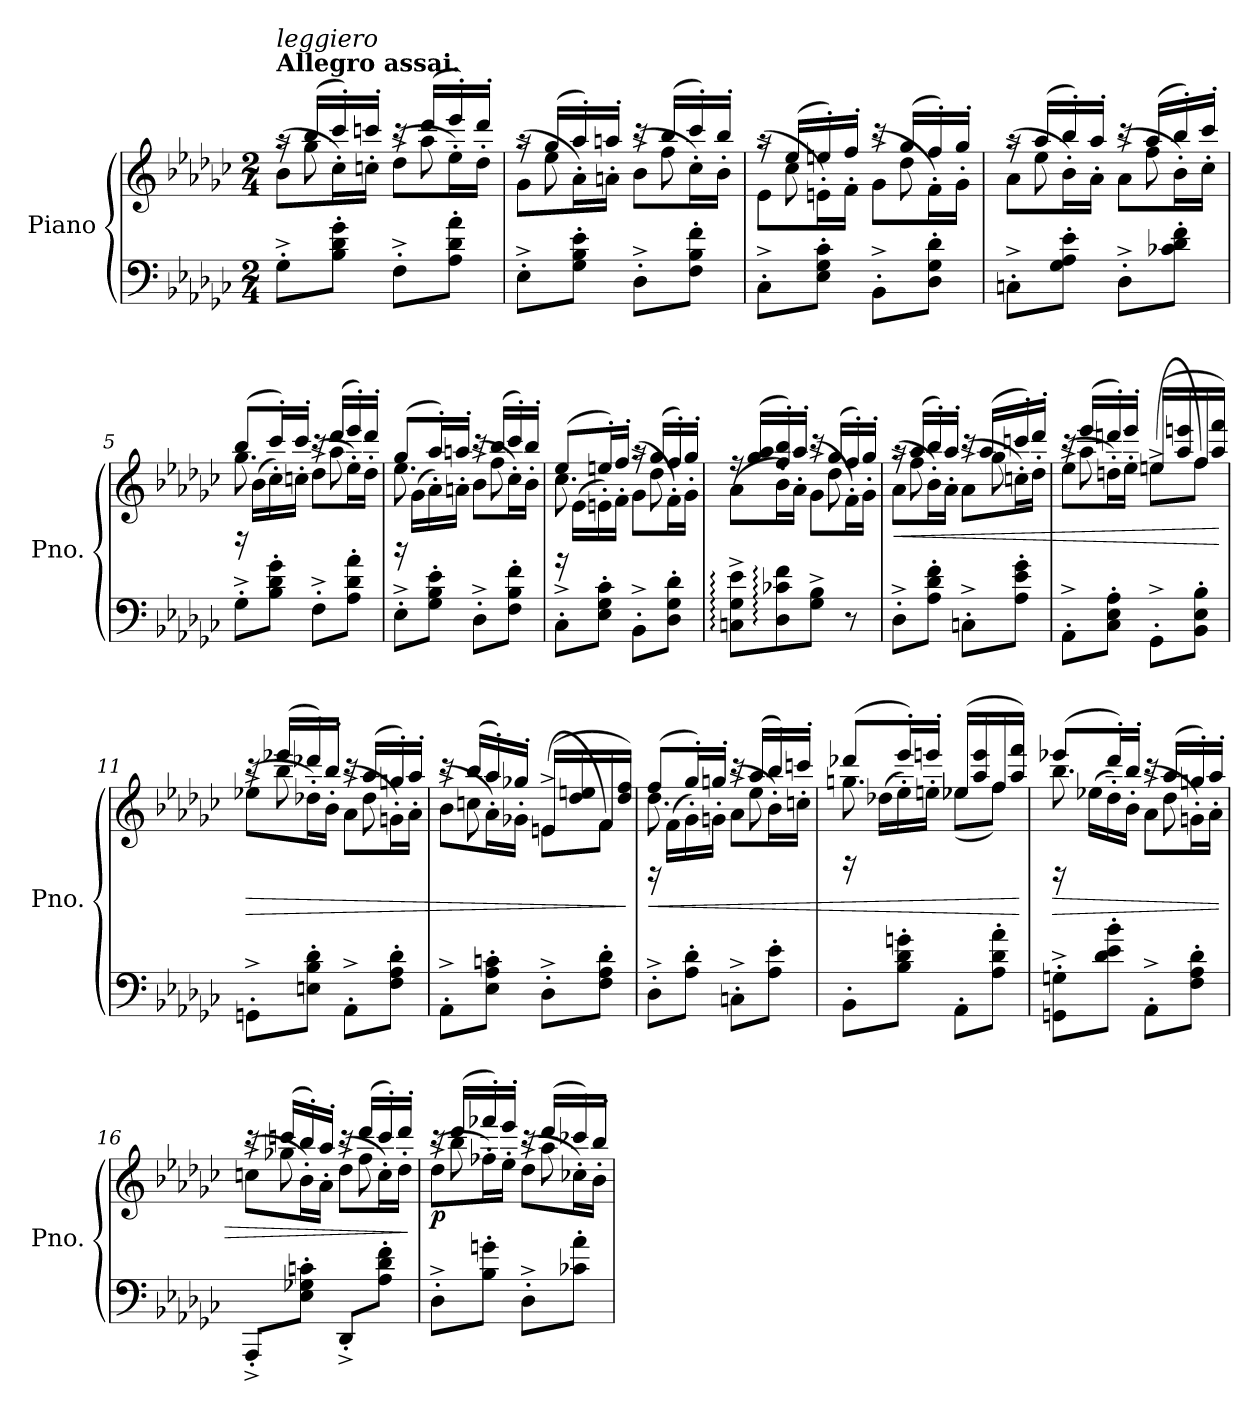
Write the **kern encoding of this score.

**kern	**kern	**dynam
*part1	*part1	*part1
*staff2	*staff1	*staff1/2
*I"Piano	*	*
*I'Pno.	*	*
*clefF4	*clefG2	*
*k[b-e-a-d-g-c-]	*k[b-e-a-d-g-c-]	*
*M2/4	*M2/4	*
*MM112	*MM112	*
=1	=1	=1
*	*^	*
*	*	*^	*
!	!LO:TX:a:B:t=Allegro assai.	!	!	!
!	!LO:TX:a:i:t=leggiero	!	!	!
8G-'^\L	16raa	16ryy	(<8b-^\L	.
.	(>16bb-/LL	8gg-\	.	.
8B-\' 8d-\' 8g-\'J	16ccc-'/)	.	16cc-'\L)	.
.	16cccn'/JJ	8ryy	16ccn'\JJ	.
8F'^\L	16rccc	.	(<8dd-^\L	.
.	(>16ddd-/LL	8aa-\	.	.
8A-\' 8d-\' 8a-\'J	16eee-'/)	.	16ee-'\L)	.
.	16ddd-'/JJ	16ryy	16dd-'\JJ	.
=2	=2	=2	=2	=2
8E-'^\L	16raa	16ryy	(<8g-^\L	.
.	(>16gg-/LL	8ee-\	.	.
8G-\' 8B-\' 8e-\'J	16aa-'/)	.	16a-'\L)	.
.	16aan'/JJ	8ryy	16an'\JJ	.
8D-'^\L	16rccc	.	(<8b-^\L	.
.	(>16bb-/LL	8ff\	.	.
8F\' 8B-\' 8f\'J	16ccc-'/)	.	16cc-'\L)	.
.	16bb-'/JJ	16ryy	16b-'\JJ	.
=3	=3	=3	=3	=3
8C-'^\L	16raa	16ryy	(<8e-^\L	.
.	(>16ee-/LL	8cc-\	.	.
8E-\' 8G-\' 8c-\'J	16een'/)	.	16en'\L)	.
.	16ff'/JJ	8ryy	16f'\JJ	.
8BB-'^\L	16rccc	.	(<8g-^\L	.
.	(>16gg-/LL	8dd-\	.	.
8D-\' 8G-\' 8d-\'J	16ff'/)	.	16f'\L)	.
.	16gg-'/JJ	16ryy	16g-'\JJ	.
=4	=4	=4	=4	=4
8Cn'^\L	16raa	16ryy	(<8a-^\L	.
.	(>16aa-/LL	8ee-\	.	.
8G-\' 8A-\' 8e-\'J	16bb-'/)	.	16b-'\L)	.
.	16aa-'/JJ	8ryy	16a-'\JJ	.
8D-'^\L	16rccc	.	(<8a-^\L	.
.	(>16aa-/LL	8ff\	.	.
8c-X\' 8d-\' 8f\'J	16bb-'/)	.	16b-'\L)	.
.	16ccc-'/JJ	16ryy	16cc-'\JJ	.
!!LO:LB:g=z	!!	!!
=5	=5	=5	=5	=5
8G-'^\L	(>8bb-/L	8.gg-\	16rF	.
.	.	.	(<16b-\LL	.
8B-\' 8d-\' 8g-\'J	16ccc-'/L)	.	16cc-'\)	.
.	16ccc-'/JJ	8ryy	16ccn'\JJ	.
8F'^\L	16rccc	.	(<8dd-^\L	.
.	(>16ddd-/LL	8aa-\	.	.
8A-\' 8d-\' 8a-\'J	16eee-'/)	.	16ee-'\L)	.
.	16ddd-'/JJ	16ryy	16dd-'\JJ	.
=6	=6	=6	=6	=6
8E-'^\L	(>8gg-/L	8.ee-\	16rD	.
.	.	.	(<16g-\LL	.
8G-\' 8B-\' 8e-\'J	16aa-'/L)	.	16a-'\)	.
.	16aan'/JJ	8ryy	16an'\JJ	.
8D-'^\L	16rccc	.	(<8b-^\L	.
.	(>16bb-/LL	8ff\	.	.
8F\' 8B-\' 8f\'J	16ccc-'/)	.	16cc-'\L)	.
.	16bb-'/JJ	16ryy	16b-'\JJ	.
=7	=7	=7	=7	=7
8C-'^\L	(>8ee-/L	8.cc-\	16rBB	.
.	.	.	(<16e-\LL	.
8E-\' 8G-\' 8c-\'J	16een'/L)	.	16en'\)	.
.	16ff'/JJ	8ryy	16f'\JJ	.
8BB-'^\L	16raa	.	(<8g-^\L	.
.	(>16gg-/LL	8dd-\	.	.
8D-\' 8G-\' 8d-\'J	16ff'/)	.	16f'\L)	.
.	16gg-'/JJ	16ryy	16g-'\JJ	.
=8	=8	=8	=8	=8
8Cn\:^ 8G-\:^ 8e-\:^L	16rff	16ryy	(<8a-\L	.
.	(>16gg-/ 16aa-/LL	16ryy@	.	.
8D-\: 8c-X\: 8f\:	16ff/' 16bb-/')	16ryy@	16b-'\L)	.
.	16aa-'/JJ	16ryy@	16a-'\JJ	.
8G-\^ 8B-\^J	16rccc	16ryy@	(<8g-^\L	.
.	(>16gg-/LL	8dd-\	.	.
8r	16ff'/)	.	16f'\L)	.
.	16gg-'/JJ	16ryy	16g-'\JJ	.
!!LO:LB:g=z	!!	!!
=9	=9	=9	=9	=9
!	!	!	!	!LO:HP:b
8D-'^\L	16raa	16ryy	(<8a-^\L	<
.	(>16aa-/LL	8ff\	.	.
8A-\' 8d-\' 8f\'J	16bb-'/)	.	16b-'\L)	.
.	16aa-'/JJ	8ryy	16a-'\JJ	.
8Cn'^\L	16rccc	.	(<8a-^\L	.
.	(>16aa-/LL	8gg-\	.	.
8A-\' 8e-\' 8g-\'J	16cccn'/)	.	16ccn'\L)	.
.	16ddd-'/JJ	16ryy	16dd-'\JJ	.
=10	=10	=10	=10	=10
8AA-'^\L	16rccc	16ryy	(<8ee-^\L	.
.	(>16eee-/LL	8aa-\	.	.
8C-\' 8E-\' 8A-\'J	16dddn'/)	.	16ddn'\L)	.
.	16eee-'/JJ	4ryy	16ee-'\JJ	.
8GG-'^\L	(>16een/LL	.	(<8ee^\L	.
.	16aa-/ 16eeen/	.	.	.
8BB-\' 8E-\' 8B-\'J	16ff/	.	8ff\J)	.
.	16aa-/ 16fff/JJ)	16ryy	.	.
*	*v	*v	*v	*
.	.	[
=11	=11	=11
!	!	!LO:HP:b
*	*^	*
*	*	*^	*
8GGn'^\L	16rccc	16ryy	(<8ee-X^\L	>
.	(>16eee-X/LL	8bb-\	.	.
8En\' 8B-\' 8d-\'J	16ddd-X'/)	.	16dd-X'\L)	.
.	16bb-'/JJ	8ryy	16b-'\JJ	.
8AA-'^\L	16rccc	.	(<8a-^\L	.
.	(>16aa-/LL	8dd-\	.	.
8F\' 8A-\' 8d-\'J	16ggn'/)	.	16gn'\L)	.
.	16aa-'/JJ	16ryy	16a-'\JJ	.
=12	=12	=12	=12	=12
8AA-'^\L	16rccc	16ryy	(<8b-^\L	.
.	(>16bb-/LL	8ccn\	.	.
8E-\' 8A-\' 8cn\'J	16aa-'/)	.	16a-'\L)	.
.	16gg-X'/JJ	4ryy	16g-X'\JJ	.
8D-'^\L	(>16en/LL	.	(<8e^\L	.
.	16dd-/ 16een/	.	.	.
8F\' 8A-\' 8d-\'J	16f/	.	8f\J)	.
.	16dd-/ 16ff/JJ)	16ryy	.	.
*	*v	*v	*v	*
.	.	]
!!LO:PB:g=z
=13	=13	=13
!	!	!LO:HP:b
*	*^	*
*	*	*^	*
8D-'^\L	(>8ff/L	8.dd-\	16rD	<
.	.	.	(<16f\LL	.
8A-\' 8d-\'J	16gg-'/L)	.	16g-'\)	.
.	16ggn'/JJ	8ryy	16gn'\JJ	.
8Cn'^\L	16rccc	.	(<8a-^\L	.
.	(>16aa-/LL	8ee-\	.	.
8A-\' 8e-\'J	16bb-'/)	.	16b-'\L)	.
.	16cccn'/JJ	16ryy	16ccn'\JJ	.
=14	=14	=14	=14	=14
8BB-'\L	(>8ddd-X/L	8.ggn\	16rF	.
.	.	.	(<16dd-X\LL	.
8B-\' 8d-\' 8gn\'J	16eee-'/L)	.	16ee-'\)	.
.	16eeen'/JJ	16ryy	16een'\JJ	.
8AA-'\L	(>16ee-X/LL	(<8ee-\L	4ryy	.
.	16aa-/ 16eee/	.	.	.
8A-\' 8d-\' 8a-\'J	16ff/	8ff\J)	.	.
.	16aa-/ 16fff/JJ)	.	.	.
*	*v	*v	*v	*
.	.	[
=15	=15	=15
!	!	!LO:HP:b
*	*^	*
*	*	*^	*
8GGn\'^ 8Gn\'^L	(>8eee-X/L	8.bb-\	16rD	>
.	.	.	(<16ee-X\LL	.
8d-\' 8e-\' 8b-\'J	16ddd-'/L)	.	16dd-'\)	.
.	16bb-'/JJ	8ryy	16b-'\JJ	.
8AA-'^\L	16rccc	.	(<8a-^\L	.
.	(>16aa-/LL	8dd-\	.	.
8F\' 8A-\' 8d-\'J	16ggn'/)	.	16gn'\L)	.
.	16aa-'/JJ	16ryy	16a-'\JJ	.
=16	=16	=16	=16	=16
8AAA-'^/L	16rccc	16ryy	(<8ccn^\L	.
.	(>16cccn/LL	8gg-X\	.	.
8E-\' 8G-X\' 8cn\'J	16bb-'/)	.	16b-'\L)	.
.	16aa-'/JJ	8ryy	16a-'\JJ	.
8DD-'^/L	16rccc	.	(<8dd-^\L	.
.	(>16ddd-/LL	8ff\	.	.
8A-\' 8d-\' 8f\'J	16ccc'/)	.	16cc'\L)	.
.	16ddd-'/JJ	16ryy	16dd-'\JJ	.
*	*v	*v	*v	*
.	.	]
!!LO:LB:g=z
=17	=17	=17
*	*^	*
*	*	*^	*
!	!	!	!	!LO:DY:b
8D-'^\L	16rccc	16ryy	(<8dd-^\L	p
.	(>16ddd-/LL	8bb-\	.	.
8B-\' 8gn\'J	16fff-X'/)	.	16ff-X'\L)	.
.	16eee-'/JJ	8ryy	16ee-'\JJ	.
8D-'^\L	16rccc	.	(<8dd-^\L	.
.	(>16ddd-/LL	8aa-\	.	.
8c-X\' 8a-\'J	16ccc-X'/)	.	16cc-X'\L)	.
.	16bb-'/JJ	16ryy	16b-'\JJ	.
*	*v	*v	*v	*
=	=	=
*-	*-	*-
